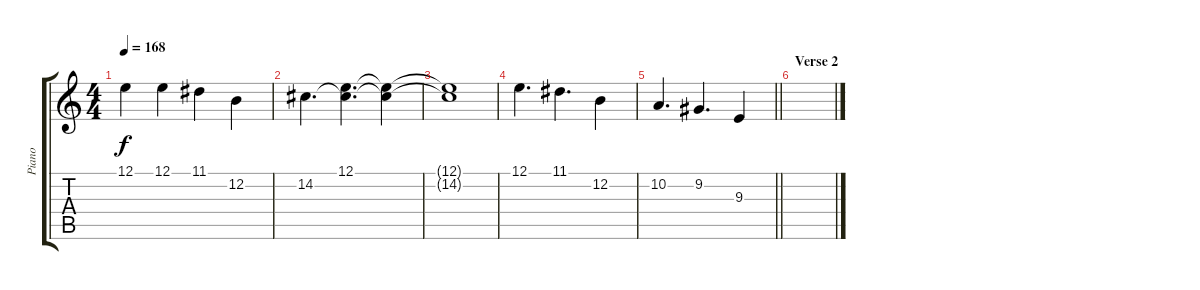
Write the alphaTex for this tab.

\track ("Piano" "Piano") {instrument acousticgrandpiano}
\staff {score tabs}
\tuning (E4 B3 G3 D3 A2 E2) {hide}
\ts (4 4)
\tempo 168
\clef g2
\ks c
12.1{t}.4{dy f} 12.1.4 11.1.4 12.2.4 |
14.2.4{d volume 9} (12.1 14.2{t}).4{d} (12.1{t} 14.2{t}).4 |
(12.1{t} 14.2{t}).1 |
12.1.4{d volume 11} 11.1.4{d} 12.2.4 |
\barLineRight lightlight
10.2.4{d} 9.2.4{d} 9.3.4 |
\section ("" "Verse 2")
